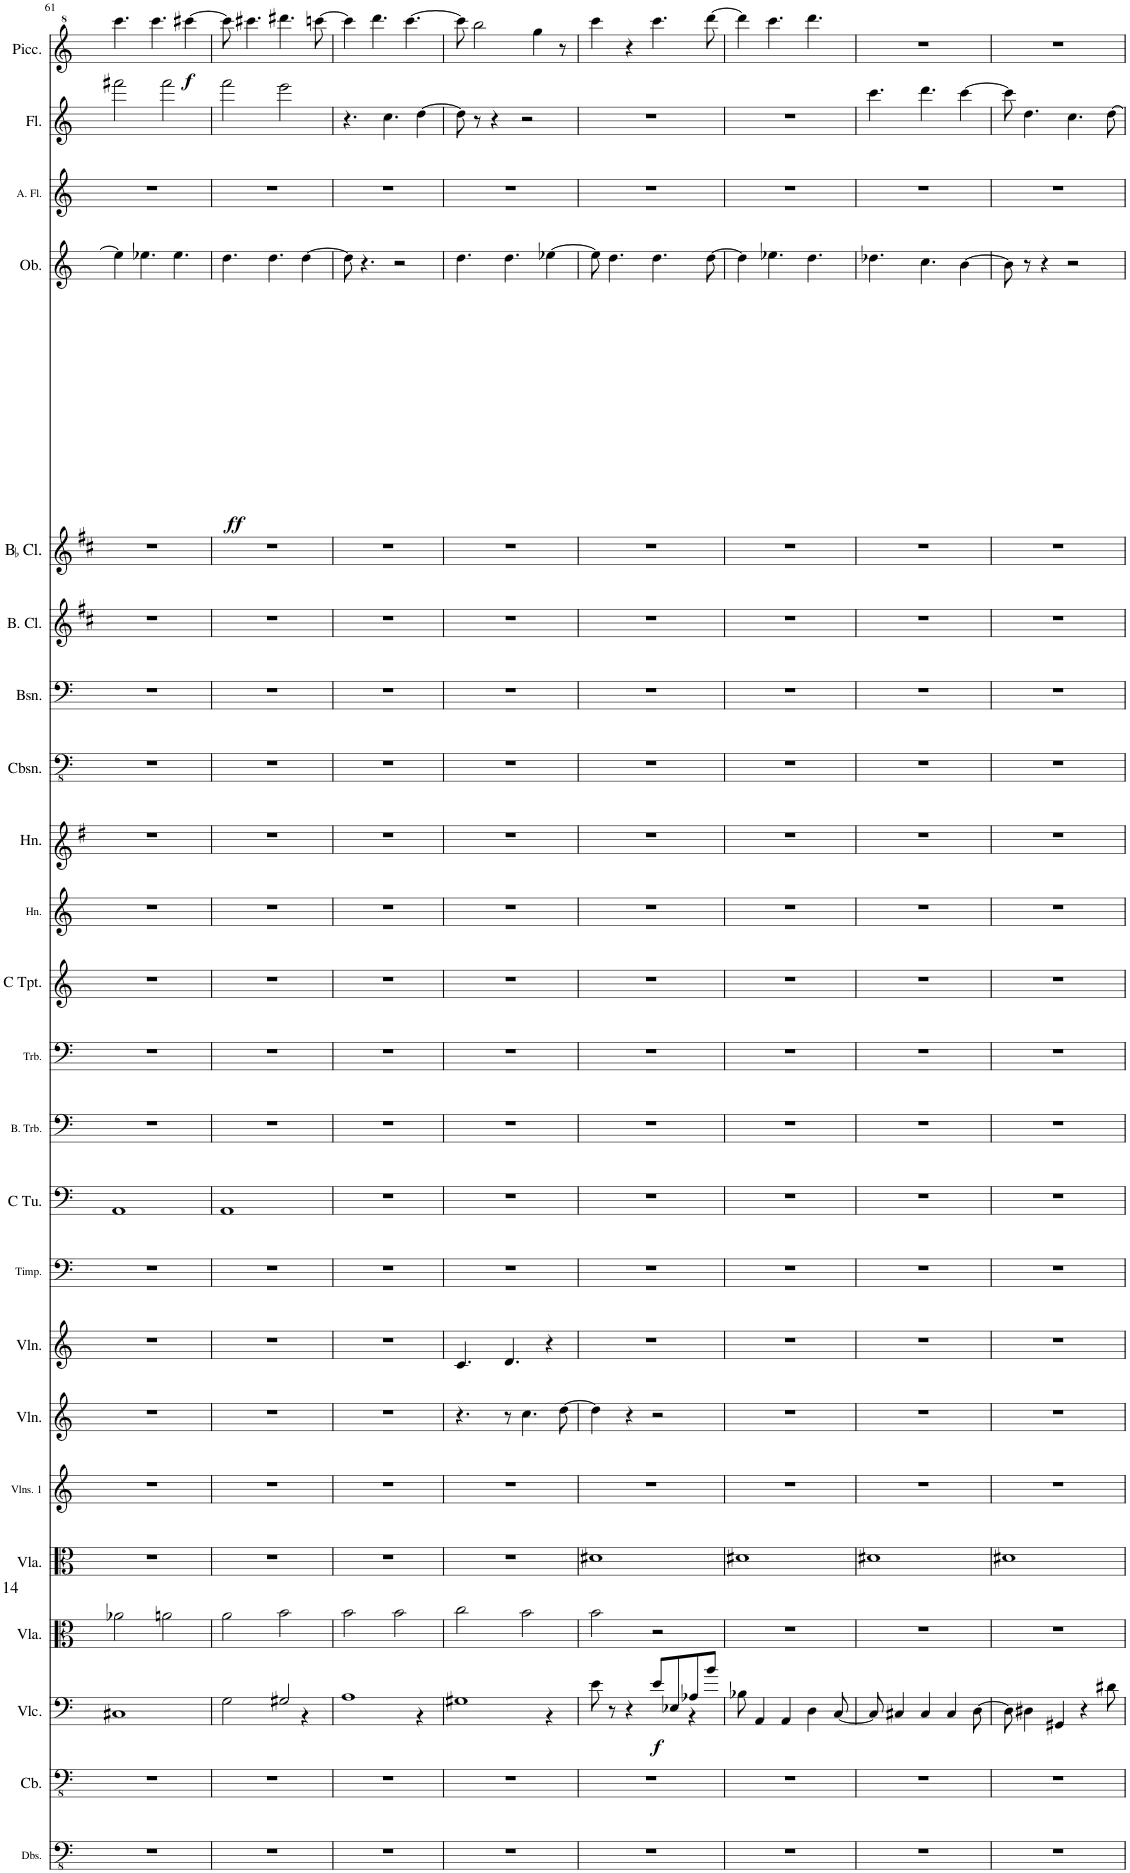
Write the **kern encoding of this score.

**kern	**kern	**kern	**dynam	**kern	**kern	**kern	**kern	**kern	**kern	**kern	**kern	**kern	**kern	**kern	**kern	**kern	**kern	**kern	**kern	**kern	**dynam	**kern	**kern	**kern	**dynam
*part23	*part22	*part21	*part21	*part20	*part19	*part18	*part17	*part16	*part15	*part14	*part13	*part12	*part11	*part10	*part9	*part8	*part7	*part6	*part5	*part4	*part4	*part3	*part2	*part1	*part1
*staff23	*staff22	*staff21	*staff21	*staff20	*staff19	*staff18	*staff17	*staff16	*staff15	*staff14	*staff13	*staff12	*staff11	*staff10	*staff9	*staff8	*staff7	*staff6	*staff5	*staff4	*staff4	*staff3	*staff2	*staff1	*staff1
*I"Double Basses	*I"Double Bass	*I"Violoncello	*	*I"Viola	*I"Viola	*I"Violins 1	*I"Violin	*I"Violin	*I"Timpani	*I"C Tuba	*I"Bass Trombone	*I"Trombone	*I"C Trumpet	*I"Horn	*I"Horn	*I"Contrabassoon	*I"Bassoon	*I"Bass Clarinet	*I"BaccidentalFlat Clarinet	*I"Oboe	*	*I"Alto Flute	*I"Flute	*I"Piccolo	*
*I'Dbs.	*	*I'Vlc.	*	*I'Vla.	*I'Vla.	*I'Vlns. 1	*I'Vln.	*I'Vln.	*I'Timp.	*I'C Tu.	*I'B. Trb.	*I'Trb.	*I'C Tpt.	*I'Hn.	*I'Hn.	*I'Cbsn.	*I'Bsn.	*I'B. Cl.	*I'BaccidentalFlat Cl.	*I'Ob.	*	*I'A. Fl.	*I'Fl.	*I'Picc.	*
!!LO:PB:g=z
*clefFv4	*clefFv4	*clefF4	*	*clefC3	*clefC3	*clefG2	*clefG2	*clefG2	*clefF4	*clefF4	*clefF4	*clefF4	*clefG2	*clefG2	*clefG1	*clefFv4	*clefF4	*clefG2	*clefG2	*clefG2	*	*clefG2	*clefG2	*clefG^2	*
*	*Trd7c12	*	*	*	*	*	*	*	*	*	*	*	*	*Trd4c7	*Trd4c7	*Trd7c12	*	*Trd8c14	*Trd1c2	*	*	*Trd3c5	*	*Trd-7c-12	*
*k[]	*k[]	*k[]	*	*k[]	*k[]	*k[]	*k[]	*k[]	*k[]	*k[]	*k[]	*k[]	*k[]	*k[]	*k[f#]	*k[]	*k[]	*k[f#c#]	*k[f#c#]	*k[]	*	*k[]	*k[]	*k[]	*
*M4/4	*M4/4	*M4/4	*	*M4/4	*M4/4	*M4/4	*M4/4	*M4/4	*M4/4	*M4/4	*M4/4	*M4/4	*M4/4	*M4/4	*M4/4	*M4/4	*M4/4	*M4/4	*M4/4	*M4/4	*	*M5/4	*M4/4	*M4/4	*
=61	=61	=61	=61	=61	=61	=61	=61	=61	=61	=61	=61	=61	=61	=61	=61	=61	=61	=61	=61	=61	=61	=61	=61	=61	=61
1r	1r	1C#X	.	2a-X\	1r	1r	1r	1r	1r	1AA	1r	1r	1r	1r	1r	1r	1r	1r	1r	4ee-\]	.	4%5r	2fff#X\	4.cccc\	.
.	.	.	.	.	.	.	.	.	.	.	.	.	.	.	.	.	.	.	.	4.ee-X\	.	.	.	.	.
!	!	!	!	!	!	!	!	!	!	!	!	!	!	!	!	!	!	!	!	!	!	!	!	!	!LO:DY:b
.	.	.	.	.	.	.	.	.	.	.	.	.	.	.	.	.	.	.	.	.	.	.	.	4.cccc\	f
.	.	.	.	2an\	.	.	.	.	.	.	.	.	.	.	.	.	.	.	.	.	.	.	2fff#\	.	.
!	!	!	!	!	!	!	!	!	!	!	!	!	!	!	!	!	!	!	!	!	!LO:DY:b	!	!	!	!
.	.	.	.	.	.	.	.	.	.	.	.	.	.	.	.	.	.	.	.	4.ee-\	ff	.	.	.	.
.	.	.	.	.	.	.	.	.	.	.	.	.	.	.	.	.	.	.	.	.	.	.	.	[4cccc#X\	.
4ryy	4ryy	4ryy	.	4ryy	4ryy	4ryy	4ryy	4ryy	4ryy	4ryy	4ryy	4ryy	4ryy	4ryy	4ryy	4ryy	4ryy	4ryy	4ryy	4ryy	.	.	4ryy	4ryy	.
=62	=62	=62	=62	=62	=62	=62	=62	=62	=62	=62	=62	=62	=62	=62	=62	=62	=62	=62	=62	=62	=62	=62	=62	=62	=62
*	*	*^	*	*	*	*	*	*	*	*	*	*	*	*	*	*	*	*	*	*	*	*	*	*	*
1r	1r	2G\	2.ryy	.	2a\	1r	1r	1r	1r	1r	1AA	1r	1r	1r	1r	1r	1r	1r	1r	1r	4.dd\	.	4%5r	2fff\	8cccc#\]	.
.	.	.	.	.	.	.	.	.	.	.	.	.	.	.	.	.	.	.	.	.	.	.	.	.	4.cccc#X\	.
.	.	.	.	.	.	.	.	.	.	.	.	.	.	.	.	.	.	.	.	.	4.dd\	.	.	.	.	.
.	.	2G#X/	.	.	2b\	.	.	.	.	.	.	.	.	.	.	.	.	.	.	.	.	.	.	2eee\	4.dddd#X\	.
.	.	.	4r	.	.	.	.	.	.	.	.	.	.	.	.	.	.	.	.	.	[4dd\	.	.	.	.	.
.	.	.	.	.	.	.	.	.	.	.	.	.	.	.	.	.	.	.	.	.	.	.	.	.	[8ccccn\	.
4ryy	4ryy	4ryy	4ryy	.	4ryy	4ryy	4ryy	4ryy	4ryy	4ryy	4ryy	4ryy	4ryy	4ryy	4ryy	4ryy	4ryy	4ryy	4ryy	4ryy	4ryy	.	.	4ryy	4ryy	.
=63	=63	=63	=63	=63	=63	=63	=63	=63	=63	=63	=63	=63	=63	=63	=63	=63	=63	=63	=63	=63	=63	=63	=63	=63	=63	=63
1r	1r	1A	2.ryy	.	2b\	1r	1r	1r	1r	1r	1r	1r	1r	1r	1r	1r	1r	1r	1r	1r	8dd\]	.	4%5r	4.r	4cccc\]	.
.	.	.	.	.	.	.	.	.	.	.	.	.	.	.	.	.	.	.	.	.	4.r	.	.	.	.	.
.	.	.	.	.	.	.	.	.	.	.	.	.	.	.	.	.	.	.	.	.	.	.	.	.	4.dddd\	.
.	.	.	.	.	.	.	.	.	.	.	.	.	.	.	.	.	.	.	.	.	.	.	.	4.cc\	.	.
.	.	.	.	.	2b\	.	.	.	.	.	.	.	.	.	.	.	.	.	.	.	2r	.	.	.	.	.
.	.	.	.	.	.	.	.	.	.	.	.	.	.	.	.	.	.	.	.	.	.	.	.	.	[4.cccc\	.
.	.	.	4r	.	.	.	.	.	.	.	.	.	.	.	.	.	.	.	.	.	.	.	.	[4dd\	.	.
4ryy	4ryy	4ryy	4ryy	.	4ryy	4ryy	4ryy	4ryy	4ryy	4ryy	4ryy	4ryy	4ryy	4ryy	4ryy	4ryy	4ryy	4ryy	4ryy	4ryy	4ryy	.	.	4ryy	4ryy	.
=64	=64	=64	=64	=64	=64	=64	=64	=64	=64	=64	=64	=64	=64	=64	=64	=64	=64	=64	=64	=64	=64	=64	=64	=64	=64	=64
1r	1r	1G#X	2.ryy	.	2cc\	1r	1r	4.r	4.c/	1r	1r	1r	1r	1r	1r	1r	1r	1r	1r	1r	4.dd\	.	4%5r	8dd\]	8cccc\]	.
.	.	.	.	.	.	.	.	.	.	.	.	.	.	.	.	.	.	.	.	.	.	.	.	8r	2bbb\	.
.	.	.	.	.	.	.	.	.	.	.	.	.	.	.	.	.	.	.	.	.	.	.	.	4r	.	.
.	.	.	.	.	.	.	.	8r	4.d/	.	.	.	.	.	.	.	.	.	.	.	4.dd\	.	.	.	.	.
.	.	.	.	.	2b\	.	.	4.cc\	.	.	.	.	.	.	.	.	.	.	.	.	.	.	.	2r	.	.
.	.	.	.	.	.	.	.	.	.	.	.	.	.	.	.	.	.	.	.	.	.	.	.	.	4ggg\	.
.	.	.	4r	.	.	.	.	.	4r	.	.	.	.	.	.	.	.	.	.	.	[4ee-X\	.	.	.	.	.
.	.	.	.	.	.	.	.	[8dd\	.	.	.	.	.	.	.	.	.	.	.	.	.	.	.	.	8r	.
4ryy	4ryy	4ryy	4ryy	.	4ryy	4ryy	4ryy	4ryy	4ryy	4ryy	4ryy	4ryy	4ryy	4ryy	4ryy	4ryy	4ryy	4ryy	4ryy	4ryy	4ryy	.	.	4ryy	4ryy	.
=65	=65	=65	=65	=65	=65	=65	=65	=65	=65	=65	=65	=65	=65	=65	=65	=65	=65	=65	=65	=65	=65	=65	=65	=65	=65	=65
1r	1r	8e\	2.ryy	.	2b\	1d#X	1r	4dd\]	1r	1r	1r	1r	1r	1r	1r	1r	1r	1r	1r	1r	8ee-\]	.	4%5r	1r	4cccc\	.
.	.	8r	.	.	.	.	.	.	.	.	.	.	.	.	.	.	.	.	.	.	4.dd\	.	.	.	.	.
.	.	4r	.	.	.	.	.	4r	.	.	.	.	.	.	.	.	.	.	.	.	.	.	.	.	4r	.
!	!	!	!	!LO:DY:b	!	!	!	!	!	!	!	!	!	!	!	!	!	!	!	!	!	!	!	!	!	!
.	.	8e/L	.	f	2r	.	.	2r	.	.	.	.	.	.	.	.	.	.	.	.	4.dd\	.	.	.	4.cccc\	.
.	.	8E-X/	.	.	.	.	.	.	.	.	.	.	.	.	.	.	.	.	.	.	.	.	.	.	.	.
.	.	8A-X/	4r	.	.	.	.	.	.	.	.	.	.	.	.	.	.	.	.	.	.	.	.	.	.	.
.	.	8b/J	.	.	.	.	.	.	.	.	.	.	.	.	.	.	.	.	.	.	[8dd\	.	.	.	[8dddd\	.
4ryy	4ryy	4ryy	4ryy	.	4ryy	4ryy	4ryy	4ryy	4ryy	4ryy	4ryy	4ryy	4ryy	4ryy	4ryy	4ryy	4ryy	4ryy	4ryy	4ryy	4ryy	.	.	4ryy	4ryy	.
*	*	*v	*v	*	*	*	*	*	*	*	*	*	*	*	*	*	*	*	*	*	*	*	*	*	*	*
=66	=66	=66	=66	=66	=66	=66	=66	=66	=66	=66	=66	=66	=66	=66	=66	=66	=66	=66	=66	=66	=66	=66	=66	=66	=66
1r	1r	8B-X\	.	1r	1d#X	1r	1r	1r	1r	1r	1r	1r	1r	1r	1r	1r	1r	1r	1r	4dd\]	.	4%5r	1r	4dddd\]	.
.	.	4AA/	.	.	.	.	.	.	.	.	.	.	.	.	.	.	.	.	.	.	.	.	.	.	.
.	.	.	.	.	.	.	.	.	.	.	.	.	.	.	.	.	.	.	.	4.ee-X\	.	.	.	4.cccc\	.
.	.	4AA/	.	.	.	.	.	.	.	.	.	.	.	.	.	.	.	.	.	.	.	.	.	.	.
.	.	4D\	.	.	.	.	.	.	.	.	.	.	.	.	.	.	.	.	.	4.dd\	.	.	.	4.dddd\	.
.	.	[8C/	.	.	.	.	.	.	.	.	.	.	.	.	.	.	.	.	.	.	.	.	.	.	.
4ryy	4ryy	4ryy	.	4ryy	4ryy	4ryy	4ryy	4ryy	4ryy	4ryy	4ryy	4ryy	4ryy	4ryy	4ryy	4ryy	4ryy	4ryy	4ryy	4ryy	.	.	4ryy	4ryy	.
=67	=67	=67	=67	=67	=67	=67	=67	=67	=67	=67	=67	=67	=67	=67	=67	=67	=67	=67	=67	=67	=67	=67	=67	=67	=67
1r	1r	8C/]	.	1r	1d#X	1r	1r	1r	1r	1r	1r	1r	1r	1r	1r	1r	1r	1r	1r	4.dd-X\	.	4%5r	4.ccc\	1r	.
.	.	4C#X/	.	.	.	.	.	.	.	.	.	.	.	.	.	.	.	.	.	.	.	.	.	.	.
.	.	4C#/	.	.	.	.	.	.	.	.	.	.	.	.	.	.	.	.	.	4.cc\	.	.	4.ddd\	.	.
.	.	4C#/	.	.	.	.	.	.	.	.	.	.	.	.	.	.	.	.	.	.	.	.	.	.	.
.	.	.	.	.	.	.	.	.	.	.	.	.	.	.	.	.	.	.	.	[4b\	.	.	[4ccc\	.	.
.	.	[8D\	.	.	.	.	.	.	.	.	.	.	.	.	.	.	.	.	.	.	.	.	.	.	.
4ryy	4ryy	4ryy	.	4ryy	4ryy	4ryy	4ryy	4ryy	4ryy	4ryy	4ryy	4ryy	4ryy	4ryy	4ryy	4ryy	4ryy	4ryy	4ryy	4ryy	.	.	4ryy	4ryy	.
=68	=68	=68	=68	=68	=68	=68	=68	=68	=68	=68	=68	=68	=68	=68	=68	=68	=68	=68	=68	=68	=68	=68	=68	=68	=68
1r	1r	8D\]	.	1r	1d#X	1r	1r	1r	1r	1r	1r	1r	1r	1r	1r	1r	1r	1r	1r	8b\]	.	4%5r	8ccc\]	1r	.
.	.	4D#X\	.	.	.	.	.	.	.	.	.	.	.	.	.	.	.	.	.	8r	.	.	4.dd\	.	.
.	.	.	.	.	.	.	.	.	.	.	.	.	.	.	.	.	.	.	.	4r	.	.	.	.	.
.	.	4GG#X/	.	.	.	.	.	.	.	.	.	.	.	.	.	.	.	.	.	.	.	.	.	.	.
.	.	.	.	.	.	.	.	.	.	.	.	.	.	.	.	.	.	.	.	2r	.	.	4.cc\	.	.
.	.	4r	.	.	.	.	.	.	.	.	.	.	.	.	.	.	.	.	.	.	.	.	.	.	.
.	.	8d#X\	.	.	.	.	.	.	.	.	.	.	.	.	.	.	.	.	.	.	.	.	[8dd\	.	.
4ryy	4ryy	4ryy	.	4ryy	4ryy	4ryy	4ryy	4ryy	4ryy	4ryy	4ryy	4ryy	4ryy	4ryy	4ryy	4ryy	4ryy	4ryy	4ryy	4ryy	.	.	4ryy	4ryy	.
=	=	=	=	=	=	=	=	=	=	=	=	=	=	=	=	=	=	=	=	=	=	=	=	=	=
*-	*-	*-	*-	*-	*-	*-	*-	*-	*-	*-	*-	*-	*-	*-	*-	*-	*-	*-	*-	*-	*-	*-	*-	*-	*-
